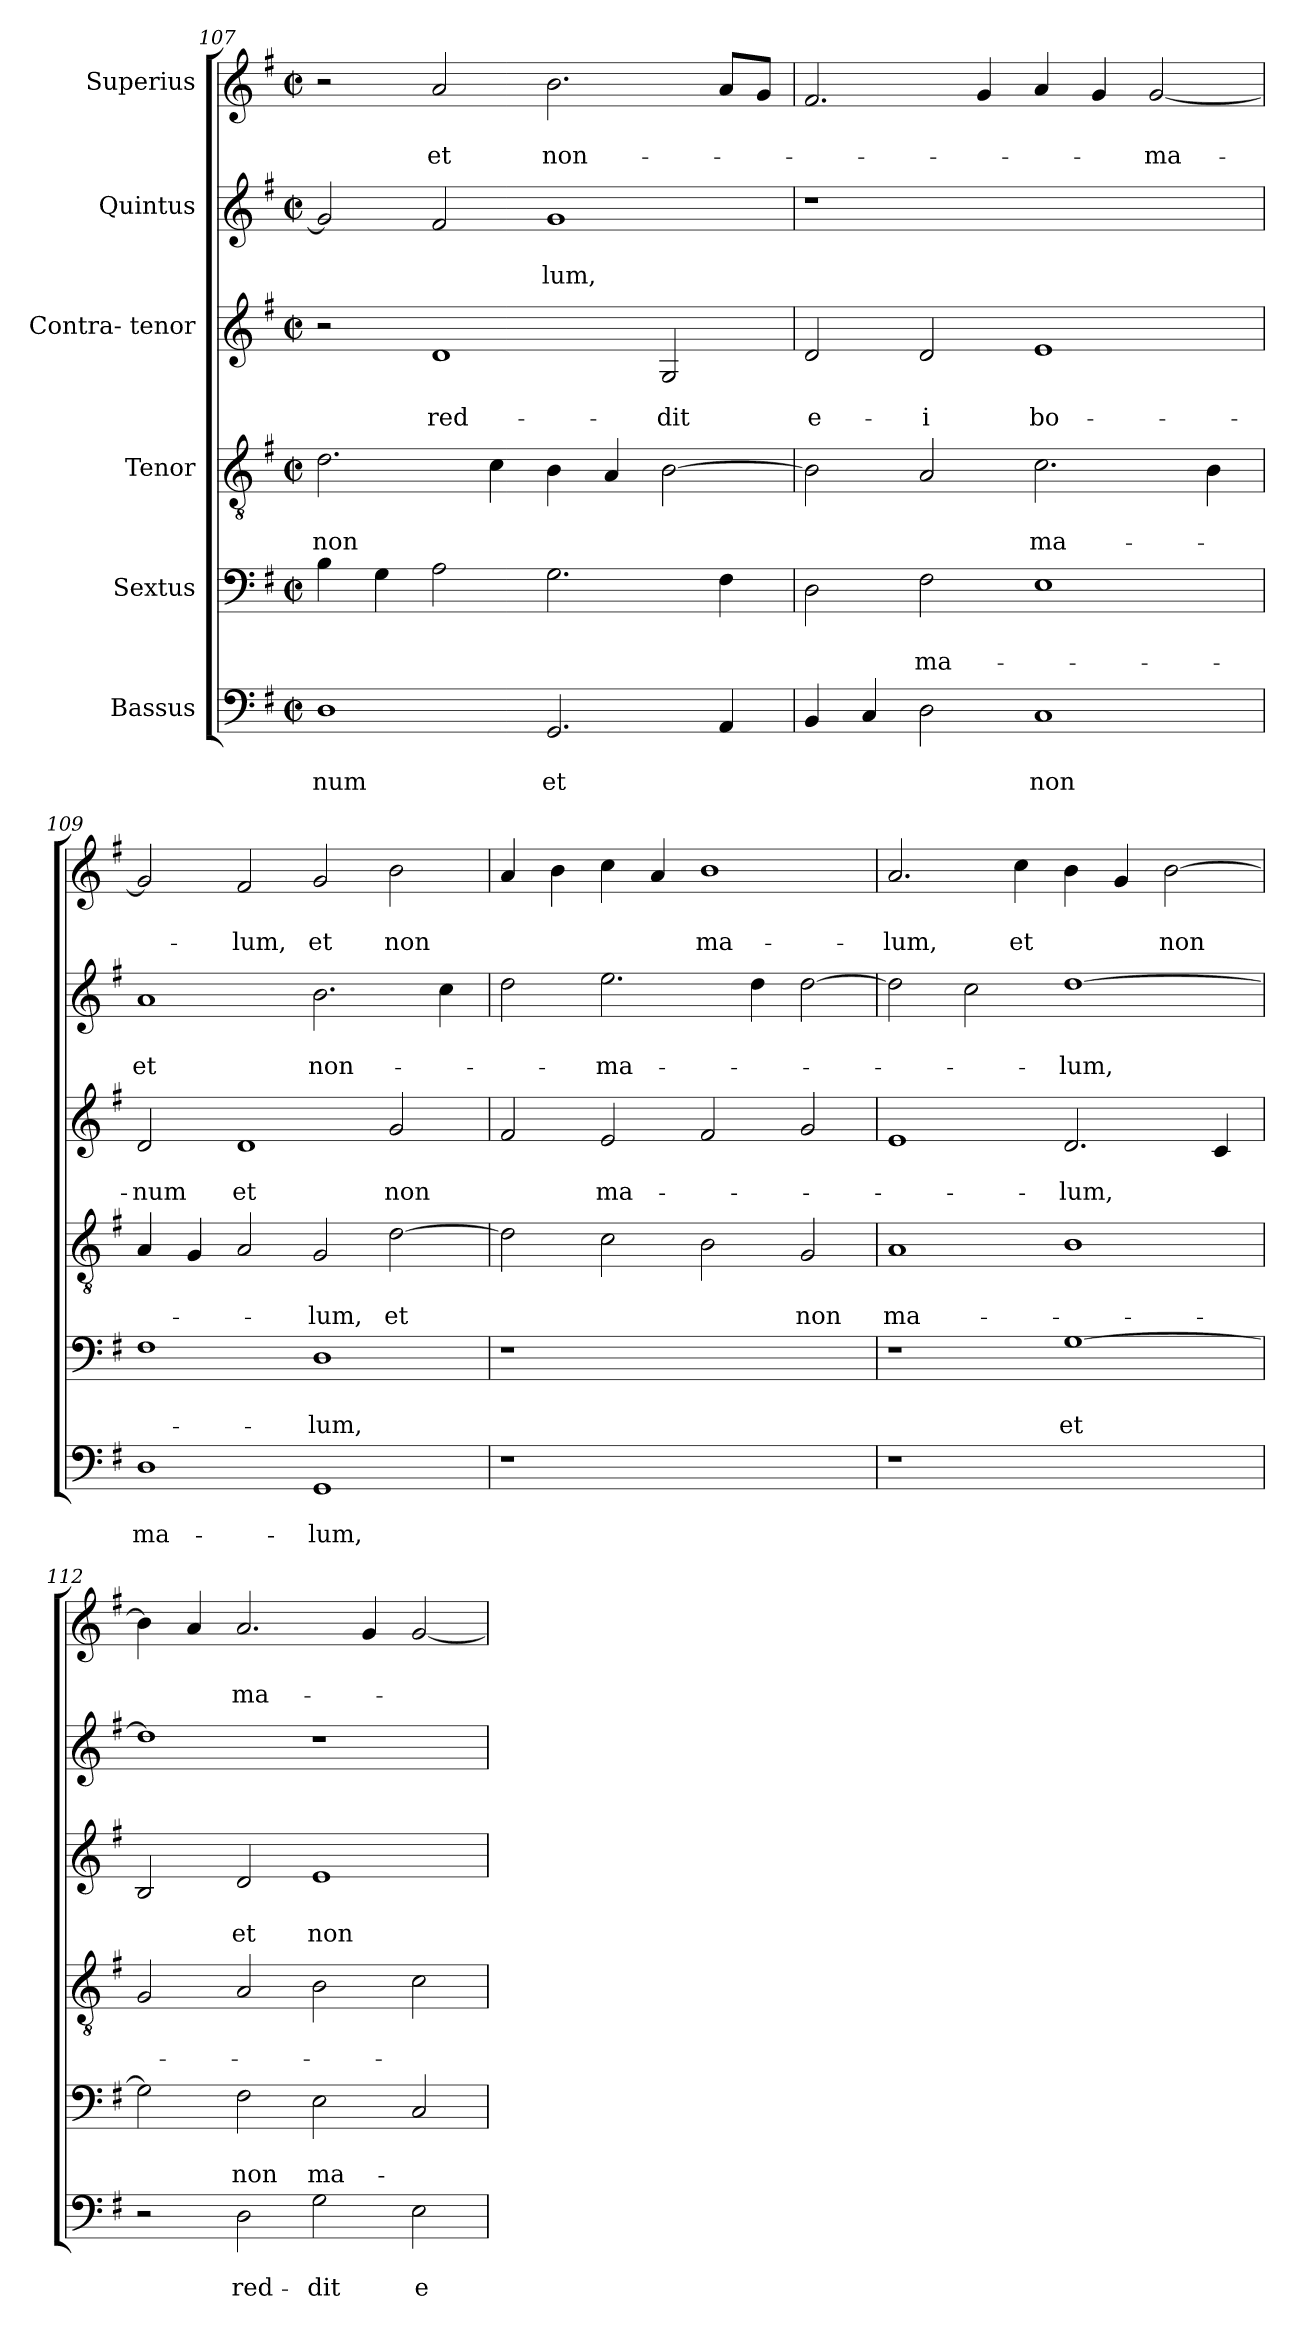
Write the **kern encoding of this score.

**kern	**text	**text	**kern	**text	**text	**kern	**text	**text	**kern	**text	**text	**kern	**text	**text	**kern	**text	**text
*part6	*part6	*part6	*part5	*part5	*part5	*part4	*part4	*part4	*part3	*part3	*part3	*part2	*part2	*part2	*part1	*part1	*part1
*staff6	*staff6	*staff6	*staff5	*staff5	*staff5	*staff4	*staff4	*staff4	*staff3	*staff3	*staff3	*staff2	*staff2	*staff2	*staff1	*staff1	*staff1
*I"Bassus	*	*	*I"Sextus	*	*	*I"Tenor	*	*	*I"Contra- tenor	*	*	*I"Quintus	*	*	*I"Superius	*	*
*clefF4	*	*	*clefF4	*	*	*clefGv2	*	*	*clefG2	*	*	*clefG2	*	*	*clefG2	*	*
*k[f#]	*	*	*k[f#]	*	*	*k[f#]	*	*	*k[f#]	*	*	*k[f#]	*	*	*k[f#]	*	*
*G:	*	*	*G:	*	*	*G:	*	*	*G:	*	*	*G:	*	*	*G:	*	*
*M2/2	*	*	*M2/2	*	*	*M2/2	*	*	*M2/2	*	*	*M2/2	*	*	*M2/2	*	*
*met(c|)	*	*	*met(c|)	*	*	*met(c|)	*	*	*met(c|)	*	*	*met(c|)	*	*	*met(c|)	*	*
=107	=107	=107	=107	=107	=107	=107	=107	=107	=107	=107	=107	=107	=107	=107	=107	=107	=107
!	!	!LO:LY:b	!	!	!	!	!	!LO:LY:b	!	!	!	!	!	!	!	!	!
1D	.	-num	4B\	.	.	2.d\	.	non	2r	.	.	2g/]	.	.	2r	.	.
.	.	.	4G\	.	.	.	.	.	.	.	.	.	.	.	.	.	.
!	!	!	!	!	!	!	!	!	!	!	!LO:LY:b	!	!	!	!	!	!LO:LY:b
.	.	.	2A\	.	.	.	.	.	1d	.	red-	2f#/	.	.	2a/	.	et
.	.	.	.	.	.	4c\	.	.	.	.	.	.	.	.	.	.	.
!	!	!LO:LY:b	!	!	!	!	!	!	!	!	!	!	!	!LO:LY:b	!	!	!LO:LY:b
2.GG/	.	et	2.G\	.	.	4B\	.	.	.	.	.	1g	.	-lum,	2.b\	.	non-
.	.	.	.	.	.	4A/	.	.	.	.	.	.	.	.	.	.	.
!	!	!	!	!	!	!	!	!	!	!	!LO:LY:b	!	!	!	!	!	!
.	.	.	.	.	.	[2B\	.	.	2G/	.	-dit	.	.	.	.	.	.
4AA/	.	.	4F#\	.	.	.	.	.	.	.	.	.	.	.	8a/L	.	.
.	.	.	.	.	.	.	.	.	.	.	.	.	.	.	8g/J	.	.
=108	=108	=108	=108	=108	=108	=108	=108	=108	=108	=108	=108	=108	=108	=108	=108	=108	=108
!	!	!	!	!	!	!	!	!	!	!	!LO:LY:b	!	!	!	!	!	!
4BB/	.	.	2D\	.	.	2B\]	.	.	2d/	.	e-	1r	.	.	2.f#/	.	.
4C/	.	.	.	.	.	.	.	.	.	.	.	.	.	.	.	.	.
!	!	!	!	!	!LO:LY:b	!	!	!	!	!	!LO:LY:b	!	!	!	!	!	!
2D\	.	.	2F#\	.	ma-	2A/	.	.	2d/	.	-i	.	.	.	.	.	.
.	.	.	.	.	.	.	.	.	.	.	.	.	.	.	4g/	.	.
!	!	!LO:LY:b	!	!	!	!	!	!LO:LY:b	!	!	!LO:LY:b	!	!	!	!	!	!
1C	.	non	1E	.	.	2.c\	.	ma-	1e	.	bo-	1ryy	.	.	4a/	.	.
.	.	.	.	.	.	.	.	.	.	.	.	.	.	.	4g/	.	.
!	!	!	!	!	!	!	!	!	!	!	!	!	!	!	!	!	!LO:LY:b
.	.	.	.	.	.	.	.	.	.	.	.	.	.	.	[2g/	.	-ma-
.	.	.	.	.	.	4B\	.	.	.	.	.	.	.	.	.	.	.
=109	=109	=109	=109	=109	=109	=109	=109	=109	=109	=109	=109	=109	=109	=109	=109	=109	=109
!	!	!LO:LY:b	!	!	!	!	!	!	!	!	!LO:LY:b	!	!	!LO:LY:b	!	!	!
1D	.	ma-	1F#	.	.	4A/	.	.	2d/	.	-num	1a	.	et	2g/]	.	.
.	.	.	.	.	.	4G/	.	.	.	.	.	.	.	.	.	.	.
!	!	!	!	!	!	!	!	!	!	!	!LO:LY:b	!	!	!	!	!	!LO:LY:b
.	.	.	.	.	.	2A/	.	.	1d	.	et	.	.	.	2f#/	.	-lum,
!	!	!LO:LY:b	!	!	!LO:LY:b	!	!	!LO:LY:b	!	!	!	!	!	!LO:LY:b	!	!	!LO:LY:b
1GG	.	-lum,	1D	.	-lum,	2G/	.	-lum,	.	.	.	2.b\	.	non-	2g/	.	et
!	!	!	!	!	!	!	!	!LO:LY:b	!	!	!LO:LY:b	!	!	!	!	!	!LO:LY:b
.	.	.	.	.	.	[2d\	.	et	2g/	.	non	.	.	.	2b\	.	non
.	.	.	.	.	.	.	.	.	.	.	.	4cc\	.	.	.	.	.
!!LO:LB:g=z
=110	=110	=110	=110	=110	=110	=110	=110	=110	=110	=110	=110	=110	=110	=110	=110	=110	=110
1r	.	.	1r	.	.	2d\]	.	.	2f#/	.	.	2dd\	.	.	4a/	.	.
.	.	.	.	.	.	.	.	.	.	.	.	.	.	.	4b\	.	.
!	!	!	!	!	!	!	!	!	!	!	!LO:LY:b	!	!	!LO:LY:b	!	!	!
.	.	.	.	.	.	2c\	.	.	2e/	.	ma-	2.ee\	.	-ma-	4cc\	.	.
.	.	.	.	.	.	.	.	.	.	.	.	.	.	.	4a/	.	.
!	!	!	!	!	!	!	!	!	!	!	!	!	!	!	!	!	!LO:LY:b
1ryy	.	.	1ryy	.	.	2B\	.	.	2f#/	.	.	.	.	.	1b	.	ma-
.	.	.	.	.	.	.	.	.	.	.	.	4dd\	.	.	.	.	.
!	!	!	!	!	!	!	!	!LO:LY:b	!	!	!	!	!	!	!	!	!
.	.	.	.	.	.	2G/	.	non	2g/	.	.	[2dd\	.	.	.	.	.
=111	=111	=111	=111	=111	=111	=111	=111	=111	=111	=111	=111	=111	=111	=111	=111	=111	=111
!	!	!	!	!	!	!	!	!LO:LY:b	!	!	!	!	!	!	!	!	!LO:LY:b
1r	.	.	1r	.	.	1A	.	ma-	1e	.	.	2dd\]	.	.	2.a/	.	-lum,
.	.	.	.	.	.	.	.	.	.	.	.	2cc\	.	.	.	.	.
!	!	!	!	!	!	!	!	!	!	!	!	!	!	!	!	!	!LO:LY:b
.	.	.	.	.	.	.	.	.	.	.	.	.	.	.	4cc\	.	et
!	!	!	!	!	!LO:LY:b	!	!	!	!	!	!LO:LY:b	!	!	!LO:LY:b	!	!	!
1ryy	.	.	[1G	.	et	1B	.	.	2.d/	.	-lum,	[1dd	.	-lum,	4b\	.	.
.	.	.	.	.	.	.	.	.	.	.	.	.	.	.	4g/	.	.
!	!	!	!	!	!	!	!	!	!	!	!	!	!	!	!	!	!LO:LY:b
.	.	.	.	.	.	.	.	.	.	.	.	.	.	.	[2b\	.	non
.	.	.	.	.	.	.	.	.	4c/	.	.	.	.	.	.	.	.
=112	=112	=112	=112	=112	=112	=112	=112	=112	=112	=112	=112	=112	=112	=112	=112	=112	=112
2r	.	.	2G\]	.	.	2G/	.	.	2B/	.	.	1dd]	.	.	4b\]	.	.
.	.	.	.	.	.	.	.	.	.	.	.	.	.	.	4a/	.	.
!	!	!LO:LY:b	!	!	!LO:LY:b	!	!	!	!	!	!LO:LY:b	!	!	!	!	!	!LO:LY:b
2D\	.	red-	2F#\	.	non	2A/	.	.	2d/	.	et	.	.	.	2.a/	.	ma-
!	!	!LO:LY:b	!	!	!LO:LY:b	!	!	!	!	!	!LO:LY:b	!	!	!	!	!	!
2G\	.	-dit	2E\	.	ma-	2B\	.	.	1e	.	non	1r	.	.	.	.	.
.	.	.	.	.	.	.	.	.	.	.	.	.	.	.	4g/	.	.
!	!	!LO:LY:b	!	!	!	!	!	!	!	!	!	!	!	!	!	!	!
2E\	.	e-	2C/	.	.	2c\	.	.	.	.	.	.	.	.	[2g/	.	.
=	=	=	=	=	=	=	=	=	=	=	=	=	=	=	=	=	=
*-	*-	*-	*-	*-	*-	*-	*-	*-	*-	*-	*-	*-	*-	*-	*-	*-	*-
